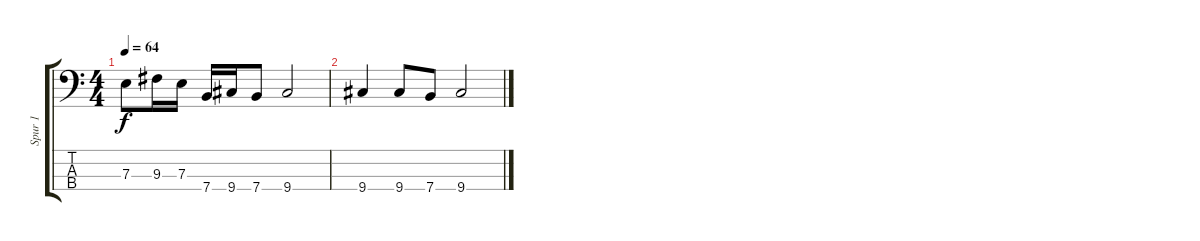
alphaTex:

\track ("Spur 1" "Spur 1") {instrument electricbassfinger}
\staff {score tabs}
\tuning (G2 D2 A1 E1) {hide}
\ts (4 4)
\tempo 64
\clef f4
\ks c
7.3.8{dy f} 9.3.16 7.3.16 7.4.16 9.4.16 7.4.8 9.4.2 |
9.4.4 9.4.8 7.4.8 9.4.2
